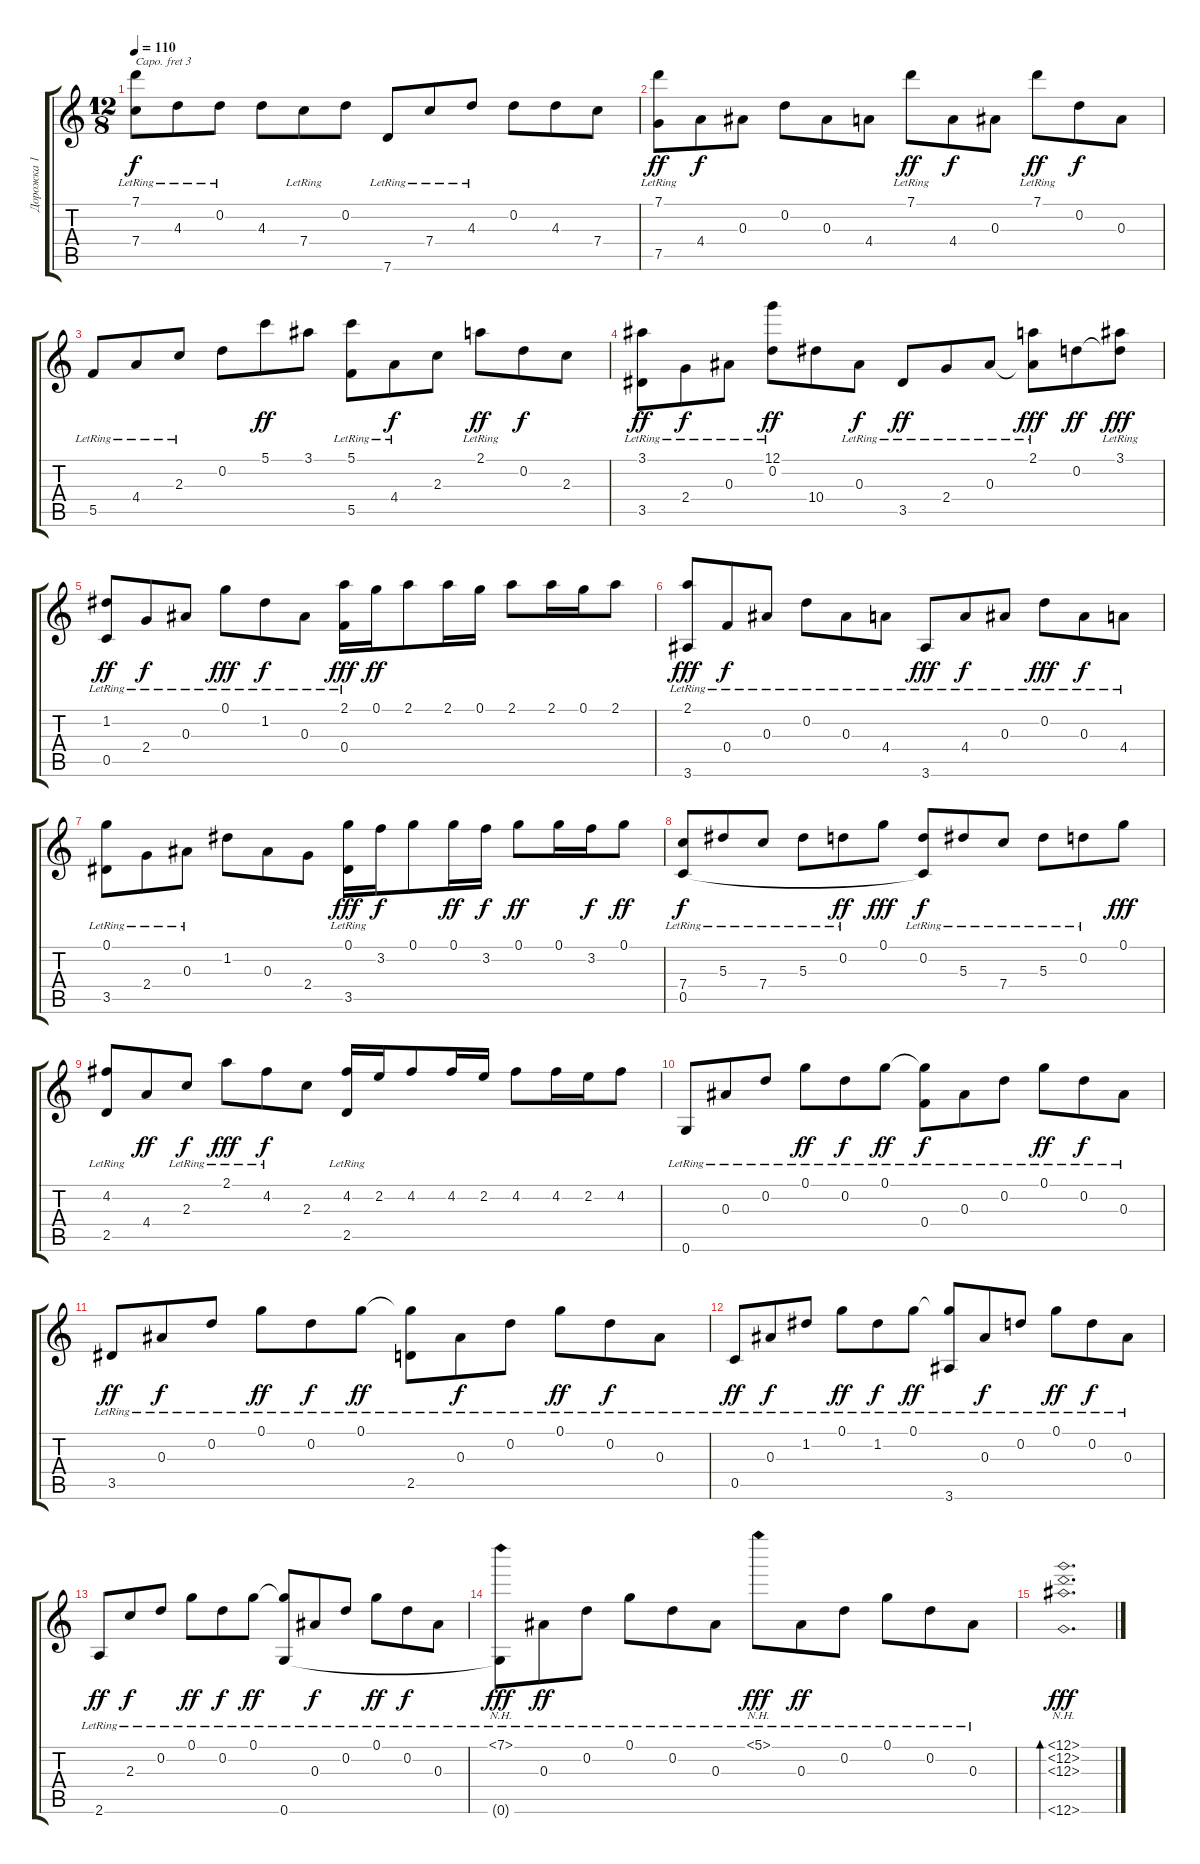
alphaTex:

\track ("Дорожка 1" "Дорожка 1") {instrument acousticguitarnylon}
\staff {score tabs}
\capo 3
\tuning (E4 B3 G3 D3 A2 E2) {hide}
\ts (12 8)
\tempo 110
\clef g2
\ks c
(7.1{t} 7.4{lr}).8{dy f} 4.3{lr}.8 0.2{lr}.8 4.3.8 7.4{lr}.8 0.2.8 7.6{lr}.8 7.4{lr}.8 4.3{lr}.8 0.2.8 4.3.8 7.4.8 |
(7.1{lr} 7.5{lr}).8{dy ff} 4.4.8{dy f} 0.3.8 0.2.8 0.3.8 4.4.8 7.1{lr}.8{dy ff} 4.4.8{dy f} 0.3.8 7.1{lr}.8{dy ff} 0.2.8{dy f} 0.3.8 |
5.5{lr}.8 4.4{lr}.8 2.3{lr}.8 0.2.8 5.1.8{dy ff} 3.1.8 (5.1{lr} 5.5{lr}).8 4.4{lr}.8{dy f} 2.3.8 2.1{lr}.8{dy ff} 0.2.8{dy f} 2.3.8 |
(3.1 3.5{lr}).8{dy ff} 2.4{lr}.8{dy f} 0.3{lr}.8 (12.1{lr} 0.2).8{dy ff} 10.4.8 0.3{lr}.8{dy f} 3.5{lr}.8{dy ff} 2.4{lr}.8 0.3{lr}.8 (2.1{lr} 0.3{t}).8{dy fff} 0.2.8{dy ff} (3.1{lr} 0.2{t}).8{dy fff} |
(1.2 0.5{lr}).8{dy ff} 2.4{lr}.8{dy f} 0.3{lr}.8 0.1{lr}.8{dy fff} 1.2{lr}.8{dy f} 0.3{lr}.8 (2.1 0.4{lr}).16{dy fff} 0.1.16{dy ff} 2.1.8 2.1.16 0.1.16 2.1.8 2.1.16 0.1.16 2.1.8 |
(2.1 3.6{lr}).8{dy fff} 0.4{lr}.8{dy f} 0.3{lr}.8 0.2{lr}.8 0.3{lr}.8 4.4{lr}.8 3.6{lr}.8{dy fff} 4.4{lr}.8{dy f} 0.3{lr}.8 0.2{lr}.8{dy fff} 0.3{lr}.8{dy f} 4.4{lr}.8 |
(0.1 3.5{lr}).8 2.4{lr}.8 0.3{lr}.8 1.2.8 0.3.8 2.4.8 (0.1 3.5{lr}).16{dy fff} 3.2.16{dy f} 0.1.8 0.1.16{dy ff} 3.2.16{dy f} 0.1.8{dy ff} 0.1.16 3.2.16{dy f} 0.1.8{dy ff} |
(7.4 0.5{lr}).8{dy f} 5.3{lr}.8 7.4{lr}.8 5.3{lr}.8 0.2{lr}.8{dy ff} 0.1.8{dy fff} (0.2{lr} 0.5{t}).8{dy f} 5.3{lr}.8 7.4{lr}.8 5.3{lr}.8 0.2{lr}.8 0.1.8{dy fff} |
(4.2{lr} 2.5{lr}).8 4.4.8{dy ff} 2.3{lr}.8{dy f} 2.1{lr}.8{dy fff} 4.2{lr}.8{dy f} 2.3.8 (4.2 2.5{lr}).16 2.2.16 4.2.8 4.2.16 2.2.16 4.2.8 4.2.16 2.2.16 4.2.8 |
0.6{lr}.8 0.3{lr}.8 0.2{lr}.8 0.1{lr}.8{dy ff} 0.2{lr}.8{dy f} 0.1{lr}.8{dy ff} (0.1{t} 0.4{lr}).8{dy f} 0.3{lr}.8 0.2{lr}.8 0.1{lr}.8{dy ff} 0.2{lr}.8{dy f} 0.3{lr}.8 |
3.5{lr}.8{dy ff} 0.3{lr}.8{dy f} 0.2{lr}.8 0.1{lr}.8{dy ff} 0.2{lr}.8{dy f} 0.1{lr}.8{dy ff} (0.1{t} 2.5{lr}).8 0.3{lr}.8{dy f} 0.2{lr}.8 0.1{lr}.8{dy ff} 0.2{lr}.8{dy f} 0.3{lr}.8 |
0.5{lr}.8{dy ff} 0.3{lr}.8{dy f} 1.2{lr}.8 0.1{lr}.8{dy ff} 1.2{lr}.8{dy f} 0.1{lr}.8{dy ff} (0.1{t} 3.6{lr}).8 0.3{lr}.8{dy f} 0.2{lr}.8 0.1{lr}.8{dy ff} 0.2{lr}.8{dy f} 0.3{lr}.8 |
2.6{lr}.8{dy ff} 2.3{lr}.8{dy f} 0.2{lr}.8 0.1{lr}.8{dy ff} 0.2{lr}.8{dy f} 0.1{lr}.8{dy ff} (0.1{t} 0.6{lr}).8 0.3{lr}.8{dy f} 0.2{lr}.8 0.1{lr}.8{dy ff} 0.2{lr}.8{dy f} 0.3{lr}.8 |
(7.1{nh lr} 0.6{t}).8{dy fff} 0.3{lr}.8{dy ff} 0.2{lr}.8 0.1{lr}.8 0.2{lr}.8 0.3{lr}.8 5.1{nh lr}.8{dy fff} 0.3{lr}.8{dy ff} 0.2{lr}.8 0.1{lr}.8 0.2{lr}.8 0.3{lr}.8 |
(12.1{nh} 12.2{nh} 12.3{nh} 12.6{nh}).1{d bd 240 dy fff}
